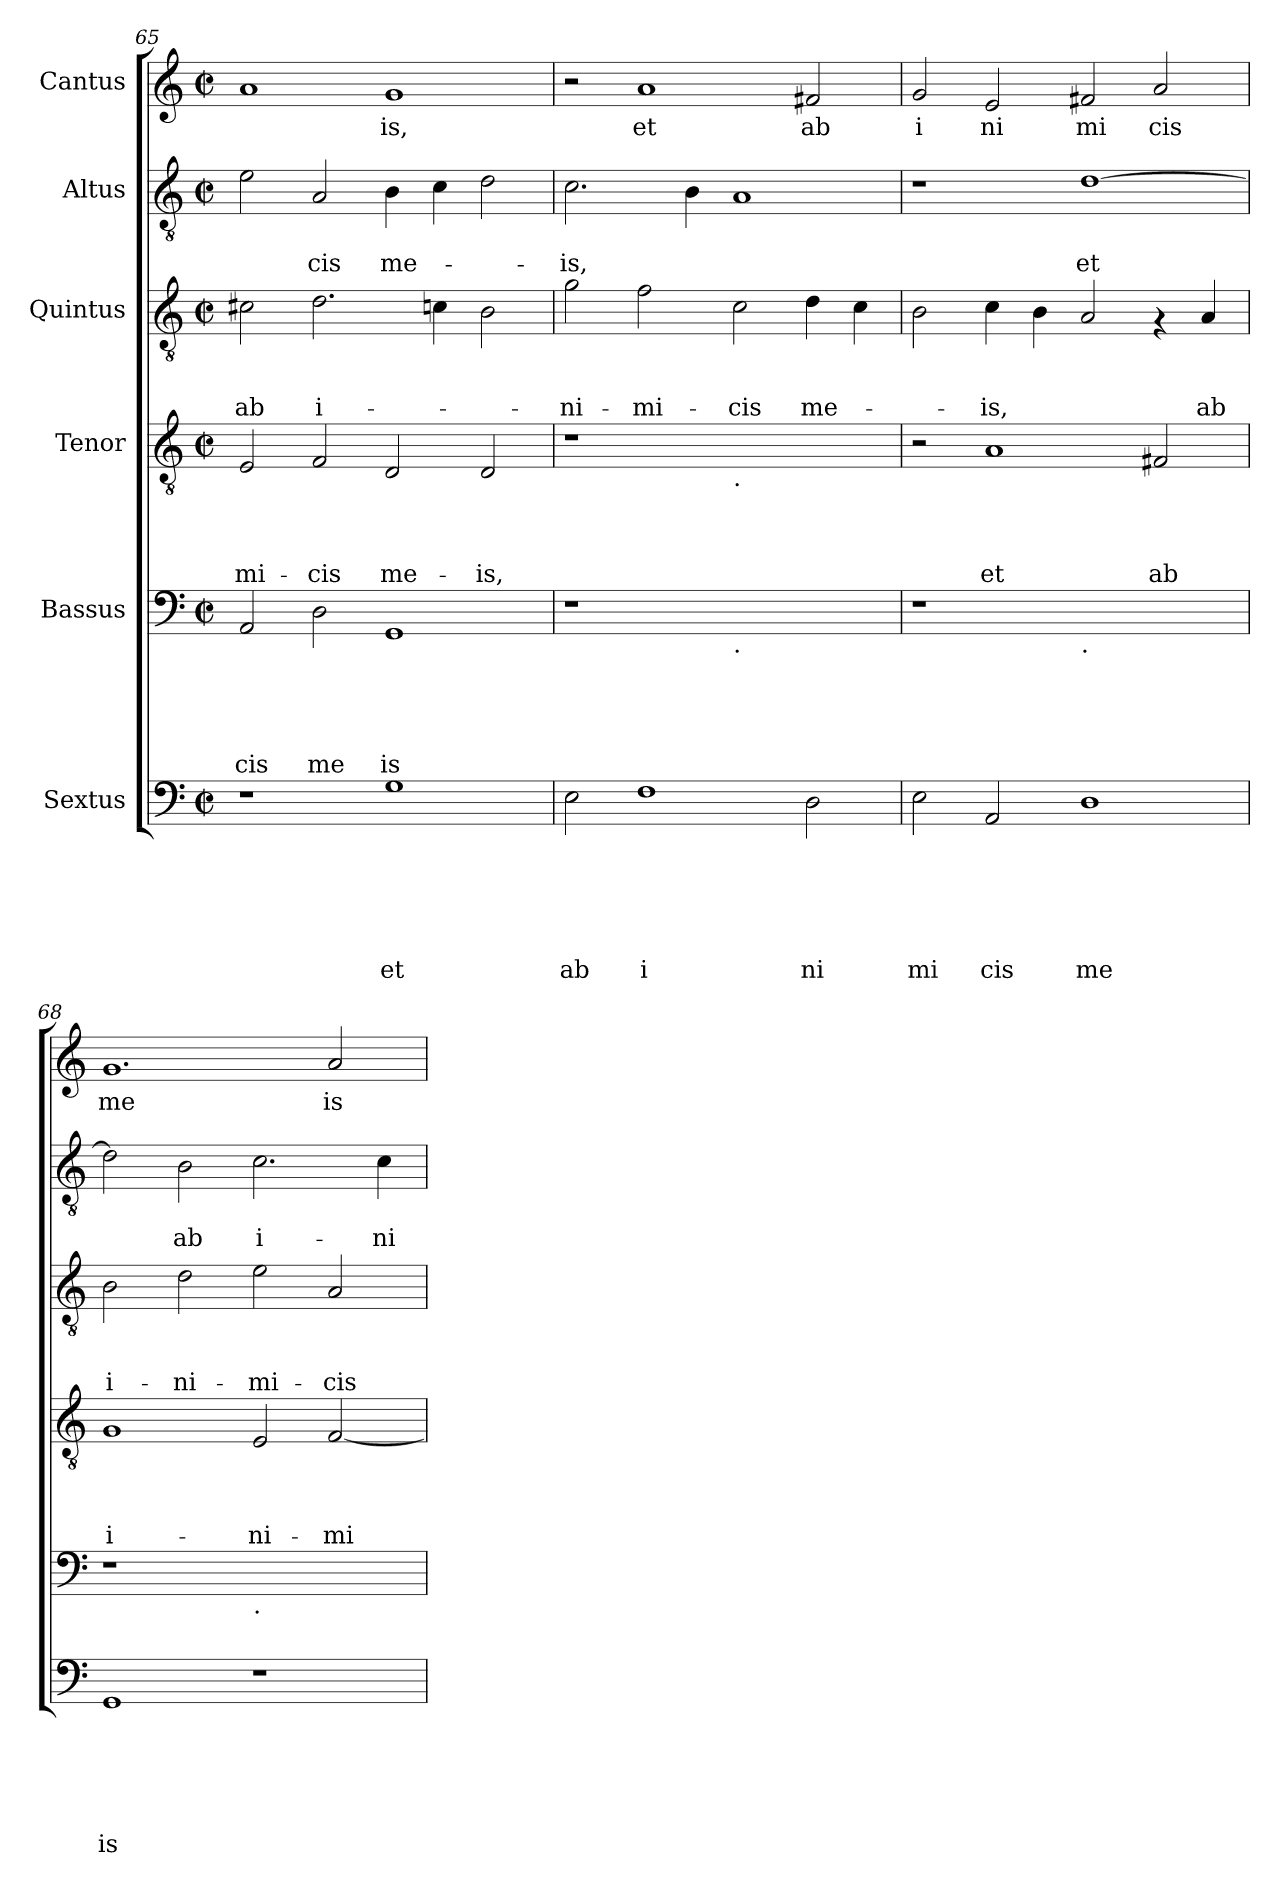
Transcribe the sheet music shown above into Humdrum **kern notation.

**kern	**text	**text	**text	**text	**text	**text	**kern	**text	**text	**text	**text	**text	**kern	**text	**text	**text	**text	**kern	**text	**text	**text	**kern	**text	**text	**kern	**text
*part6	*part6	*part6	*part6	*part6	*part6	*part6	*part5	*part5	*part5	*part5	*part5	*part5	*part4	*part4	*part4	*part4	*part4	*part3	*part3	*part3	*part3	*part2	*part2	*part2	*part1	*part1
*staff6	*staff6	*staff6	*staff6	*staff6	*staff6	*staff6	*staff5	*staff5	*staff5	*staff5	*staff5	*staff5	*staff4	*staff4	*staff4	*staff4	*staff4	*staff3	*staff3	*staff3	*staff3	*staff2	*staff2	*staff2	*staff1	*staff1
*I"Sextus	*	*	*	*	*	*	*I"Bassus	*	*	*	*	*	*I"Tenor	*	*	*	*	*I"Quintus	*	*	*	*I"Altus	*	*	*I"Cantus	*
!!LO:PB:g=z
*clefF4	*	*	*	*	*	*	*clefF4	*	*	*	*	*	*clefGv2	*	*	*	*	*clefGv2	*	*	*	*clefGv2	*	*	*clefG2	*
*k[]	*	*	*	*	*	*	*k[]	*	*	*	*	*	*k[]	*	*	*	*	*k[]	*	*	*	*k[]	*	*	*k[]	*
*C:	*	*	*	*	*	*	*C:	*	*	*	*	*	*C:	*	*	*	*	*C:	*	*	*	*C:	*	*	*C:	*
*M2/2	*	*	*	*	*	*	*M2/2	*	*	*	*	*	*M2/2	*	*	*	*	*M2/2	*	*	*	*M2/2	*	*	*M2/2	*
*met(c|)	*	*	*	*	*	*	*met(c|)	*	*	*	*	*	*met(c|)	*	*	*	*	*met(c|)	*	*	*	*met(c|)	*	*	*met(c|)	*
=65	=65	=65	=65	=65	=65	=65	=65	=65	=65	=65	=65	=65	=65	=65	=65	=65	=65	=65	=65	=65	=65	=65	=65	=65	=65	=65
!	!	!	!	!	!	!	!	!	!	!	!	!LO:LY:b	!	!	!	!	!LO:LY:b	!	!	!	!LO:LY:b	!	!	!	!	!
1r	.	.	.	.	.	.	2AA/	.	.	.	.	cis	2E/	.	.	.	-mi-	2c#X\	.	.	ab	2e\	.	.	1a	.
!	!	!	!	!	!	!	!	!	!	!	!	!LO:LY:b	!	!	!	!	!LO:LY:b	!	!	!	!LO:LY:b	!	!	!LO:LY:b	!	!
.	.	.	.	.	.	.	2D\	.	.	.	.	me	2F/	.	.	.	-cis	2.d\	.	.	i-	2A/	.	cis	.	.
!	!	!	!	!	!	!LO:LY:b	!	!	!	!	!	!LO:LY:b	!	!	!	!	!LO:LY:b	!	!	!	!	!	!	!LO:LY:b	!	!LO:LY:b
1G	.	.	.	.	.	et	1GG	.	.	.	.	is	2D/	.	.	.	me-	.	.	.	.	4B\	.	me-	1g	is,
.	.	.	.	.	.	.	.	.	.	.	.	.	.	.	.	.	.	4cn\	.	.	.	4c\	.	.	.	.
!	!	!	!	!	!	!	!	!	!	!	!	!	!	!	!	!	!LO:LY:b	!	!	!	!	!	!	!	!	!
.	.	.	.	.	.	.	.	.	.	.	.	.	2D/	.	.	.	-is,	2B\	.	.	.	2d\	.	.	.	.
=66	=66	=66	=66	=66	=66	=66	=66	=66	=66	=66	=66	=66	=66	=66	=66	=66	=66	=66	=66	=66	=66	=66	=66	=66	=66	=66
!	!	!	!	!	!	!LO:LY:b	!	!	!	!	!	!	!	!	!	!	!	!	!	!	!LO:LY:b	!	!	!LO:LY:b	!	!
2E\	.	.	.	.	.	ab	1r	.	.	.	.	.	1r	.	.	.	.	2g\	.	.	-ni-	2.c\	.	-is,	2r	.
!	!	!	!	!	!	!LO:LY:b	!	!	!	!	!	!	!	!	!	!	!	!	!	!	!LO:LY:b	!	!	!	!	!LO:LY:b
1F	.	.	.	.	.	i	.	.	.	.	.	.	.	.	.	.	.	2f\	.	.	-mi-	.	.	.	1a	et
.	.	.	.	.	.	.	.	.	.	.	.	.	.	.	.	.	.	.	.	.	.	4B\	.	.	.	.
!	!	!	!	!	!	!	!	!	!	!	!	!	!LO:TX:b:t=.	!	!	!	!	!	!	!	!	!	!	!	!	!
!	!	!	!	!	!	!	!LO:TX:b:t=.	!	!	!	!	!	!	!	!	!	!	!	!	!	!	!	!	!	!	!
!	!	!	!	!	!	!	!	!	!	!	!	!	!	!	!	!	!	!	!	!	!LO:LY:b	!	!	!	!	!
.	.	.	.	.	.	.	1ryy	.	.	.	.	.	1ryy	.	.	.	.	2c\	.	.	-cis	1A	.	.	.	.
!	!	!	!	!	!	!LO:LY:b	!	!	!	!	!	!	!	!	!	!	!	!	!	!	!LO:LY:b	!	!	!	!	!LO:LY:b
2D\	.	.	.	.	.	ni	.	.	.	.	.	.	.	.	.	.	.	4d\	.	.	me-	.	.	.	2f#X/	ab
.	.	.	.	.	.	.	.	.	.	.	.	.	.	.	.	.	.	4c\	.	.	.	.	.	.	.	.
=67	=67	=67	=67	=67	=67	=67	=67	=67	=67	=67	=67	=67	=67	=67	=67	=67	=67	=67	=67	=67	=67	=67	=67	=67	=67	=67
!	!	!	!	!	!	!LO:LY:b	!	!	!	!	!	!	!	!	!	!	!	!	!	!	!	!	!	!	!	!LO:LY:b
2E\	.	.	.	.	.	mi	1r	.	.	.	.	.	2r	.	.	.	.	2B\	.	.	.	1r	.	.	2g/	i
!	!	!	!	!	!	!LO:LY:b	!	!	!	!	!	!	!	!	!	!	!LO:LY:b	!	!	!	!LO:LY:b	!	!	!	!	!LO:LY:b
2AA/	.	.	.	.	.	cis	.	.	.	.	.	.	1A	.	.	.	et	4c\	.	.	-is,	.	.	.	2e/	ni
.	.	.	.	.	.	.	.	.	.	.	.	.	.	.	.	.	.	4B\	.	.	.	.	.	.	.	.
!	!	!	!	!	!	!	!LO:TX:b:t=.	!	!	!	!	!	!	!	!	!	!	!	!	!	!	!	!	!	!	!
!	!	!	!	!	!	!LO:LY:b	!	!	!	!	!	!	!	!	!	!	!	!	!	!	!	!	!	!LO:LY:b	!	!LO:LY:b
1D	.	.	.	.	.	me	1ryy	.	.	.	.	.	.	.	.	.	.	2A/	.	.	.	[>1d	.	et	2f#X/	mi
!	!	!	!	!	!	!	!	!	!	!	!	!	!	!	!	!	!LO:LY:b	!	!	!	!	!	!	!	!	!LO:LY:b
.	.	.	.	.	.	.	.	.	.	.	.	.	2F#X/	.	.	.	ab	4rF	.	.	.	.	.	.	2a/	cis
!	!	!	!	!	!	!	!	!	!	!	!	!	!	!	!	!	!	!	!	!	!LO:LY:b	!	!	!	!	!
.	.	.	.	.	.	.	.	.	.	.	.	.	.	.	.	.	.	4A/	.	.	ab	.	.	.	.	.
=68	=68	=68	=68	=68	=68	=68	=68	=68	=68	=68	=68	=68	=68	=68	=68	=68	=68	=68	=68	=68	=68	=68	=68	=68	=68	=68
!	!	!	!	!	!	!LO:LY:b	!	!	!	!	!	!	!	!	!	!	!LO:LY:b	!	!	!	!LO:LY:b	!	!	!	!	!LO:LY:b
1GG	.	.	.	.	.	is	1r	.	.	.	.	.	1G	.	.	.	i-	2B\	.	.	i-	2d\]	.	.	1.g	me
!	!	!	!	!	!	!	!	!	!	!	!	!	!	!	!	!	!	!	!	!	!LO:LY:b	!	!	!LO:LY:b	!	!
.	.	.	.	.	.	.	.	.	.	.	.	.	.	.	.	.	.	2d\	.	.	-ni-	2B\	.	ab	.	.
!	!	!	!	!	!	!	!LO:TX:b:t=.	!	!	!	!	!	!	!	!	!	!	!	!	!	!	!	!	!	!	!
!	!	!	!	!	!	!	!	!	!	!	!	!	!	!	!	!	!LO:LY:b	!	!	!	!LO:LY:b	!	!	!LO:LY:b	!	!
1r	.	.	.	.	.	.	1ryy	.	.	.	.	.	2E/	.	.	.	-ni-	2e\	.	.	-mi-	2.c\	.	i-	.	.
!	!	!	!	!	!	!	!	!	!	!	!	!	!	!	!	!	!LO:LY:b	!	!	!	!LO:LY:b	!	!	!	!	!LO:LY:b
.	.	.	.	.	.	.	.	.	.	.	.	.	[<2F/	.	.	.	-mi-	2A/	.	.	-cis	.	.	.	2a/	is
!	!	!	!	!	!	!	!	!	!	!	!	!	!	!	!	!	!	!	!	!	!	!	!	!LO:LY:b	!	!
.	.	.	.	.	.	.	.	.	.	.	.	.	.	.	.	.	.	.	.	.	.	4c\	.	-ni-	.	.
=	=	=	=	=	=	=	=	=	=	=	=	=	=	=	=	=	=	=	=	=	=	=	=	=	=	=
*-	*-	*-	*-	*-	*-	*-	*-	*-	*-	*-	*-	*-	*-	*-	*-	*-	*-	*-	*-	*-	*-	*-	*-	*-	*-	*-
